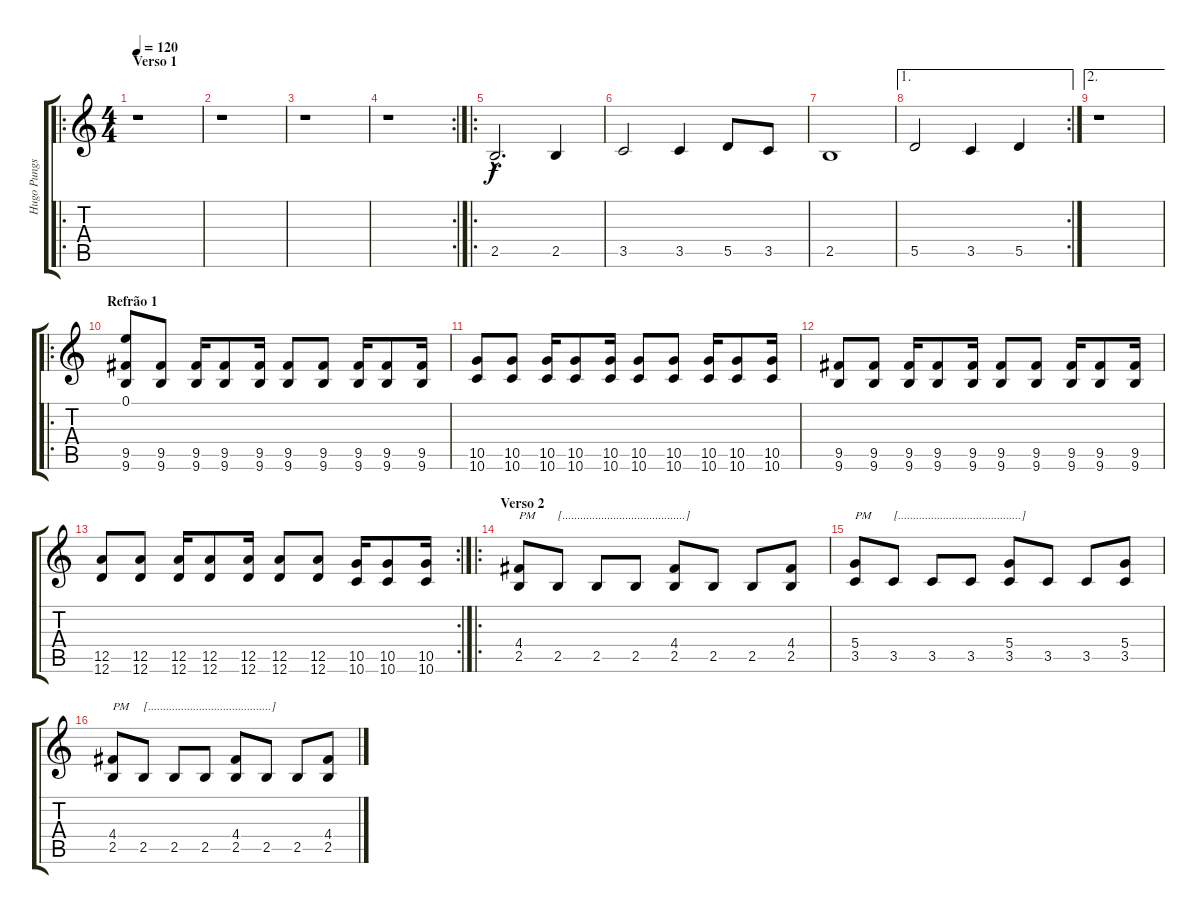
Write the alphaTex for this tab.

\track ("Hugo Pungs [Guit]" "Hugo Pungs") {instrument overdrivenguitar}
\staff {score tabs}
\tuning (E4 B3 G3 D3 A2 D2) {hide}
\ro
\ts (4 4)
\section ("" "Verso 1")
\tempo 120
\clef g2
\ks c
r.1{dy f} |
r.1 |
r.1 |
\rc 2
r.1 |
\ro
2.5{hac}.2{d} 2.5.4 |
3.5.2 3.5.4 5.5.8 3.5.8 |
2.5.1 |
\ae 1
\rc 2
5.5.2 3.5.4 5.5.4 |
\ae 2
r.1 |
\ro
\section ("" "Refrão 1")
(0.1 9.5 9.6).8 (9.5 9.6).8 (9.5 9.6).16 (9.5 9.6).8 (9.5 9.6).16 (9.5 9.6).8 (9.5 9.6).8 (9.5 9.6).16 (9.5 9.6).8 (9.5 9.6).16 |
(10.5 10.6).8 (10.5 10.6).8 (10.5 10.6).16 (10.5 10.6).8 (10.5 10.6).16 (10.5 10.6).8 (10.5 10.6).8 (10.5 10.6).16 (10.5 10.6).8 (10.5 10.6).16 |
(9.5 9.6).8 (9.5 9.6).8 (9.5 9.6).16 (9.5 9.6).8 (9.5 9.6).16 (9.5 9.6).8 (9.5 9.6).8 (9.5 9.6).16 (9.5 9.6).8 (9.5 9.6).16 |
\rc 2
(12.5 12.6).8 (12.5 12.6).8 (12.5 12.6).16 (12.5 12.6).8 (12.5 12.6).16 (12.5 12.6).8 (12.5 12.6).8 (10.5 10.6).16 (10.5 10.6).8 (10.5 10.6).16 |
\ro
\section ("" "Verso 2")
(4.4 2.5).8{txt "PM"} 2.5.8{txt "[.........................................]"} 2.5.8 2.5.8 (4.4 2.5).8 2.5.8 2.5.8 (4.4 2.5).8 |
(5.4 3.5).8{txt "PM"} 3.5.8{txt "[.........................................]"} 3.5.8 3.5.8 (5.4 3.5).8 3.5.8 3.5.8 (5.4 3.5).8 |
(4.4 2.5).8{txt "PM"} 2.5.8{txt "[.........................................]"} 2.5.8 2.5.8 (4.4 2.5).8 2.5.8 2.5.8 (4.4 2.5).8
